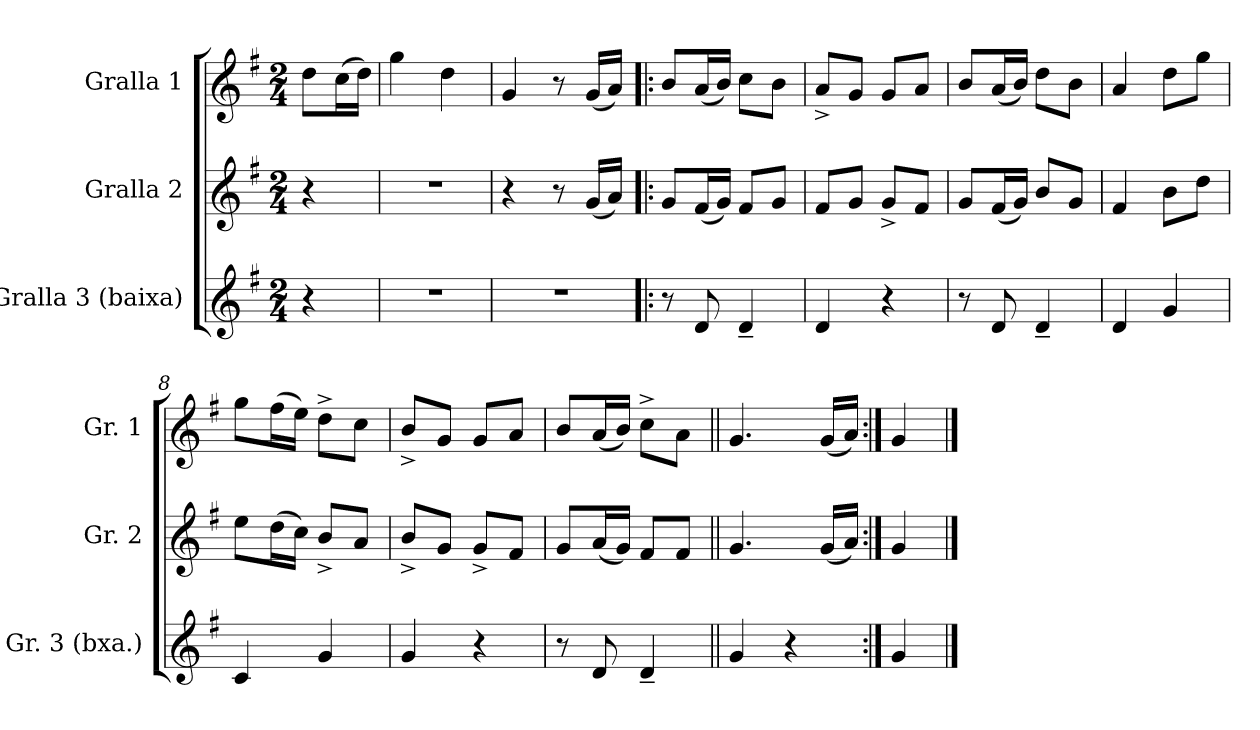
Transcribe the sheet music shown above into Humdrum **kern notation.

**kern	**kern	**kern
*part3	*part2	*part1
*staff3	*staff2	*staff1
*I"Gralla 3 (baixa)	*I"Gralla 2	*I"Gralla 1
*I'Gr. 3 (bxa.)	*I'Gr. 2	*I'Gr. 1
*clefG2	*clefG2	*clefG2
*k[f#]	*k[f#]	*k[f#]
*G:	*G:	*G:
*M2/4	*M2/4	*M2/4
*MM80	*MM80	*MM80
=1	=1	=1
4r	4r	8dd\L
.	.	(>16cc\L
.	.	16dd\JJ)
=2	=2	=2
2r	2r	4gg\
.	.	4dd\
=3	=3	=3
2r	4r	4g/
.	8r	8r
.	(<16g/LL	(<16g/LL
.	16a/JJ)	16a/JJ)
=4!|:	=4!|:	=4!|:
8r	8g/L	8b/L
8d/	(<16f#/L	(<16a/L
.	16g/JJ)	16b/JJ)
4d~/	8f#/L	8cc\L
.	8g/J	8b\J
=5	=5	=5
4d/	8f#/L	8a^/L
.	8g/J	8g/J
4r	8g^/L	8g/L
.	8f#/J	8a/J
=6	=6	=6
8r	8g/L	8b/L
8d/	(<16f#/L	(<16a/L
.	16g/JJ)	16b/JJ)
4d~/	8b/L	8dd\L
.	8g/J	8b\J
=7	=7	=7
4d/	4f#/	4a/
4g/	8b\L	8dd\L
.	8dd\J	8gg\J
!!LO:LB:g=z
=8	=8	=8
4c/	8ee\L	8gg\L
.	(>16dd\L	(>16ff#\L
.	16cc\JJ)	16ee\JJ)
4g/	8b^/L	8dd^\L
.	8a/J	8cc\J
=9	=9	=9
4g/	8b^/L	8b^/L
.	8g/J	8g/J
4r	8g^/L	8g/L
.	8f#/J	8a/J
=10	=10	=10
8r	8g/L	8b/L
8d/	(<16a/L	(<16a/L
.	16g/JJ)	16b/JJ)
4d~/	8f#/L	8cc^\L
.	8f#/J	8a\J
=11||	=11||	=11||
4g/	4.g/	4.g/
4r	.	.
.	(<16g/LL	(<16g/LL
.	16a/JJ)	16a/JJ)
=12:|!	=12:|!	=12:|!
4g/	4g/	4g/
==	==	==
*-	*-	*-
